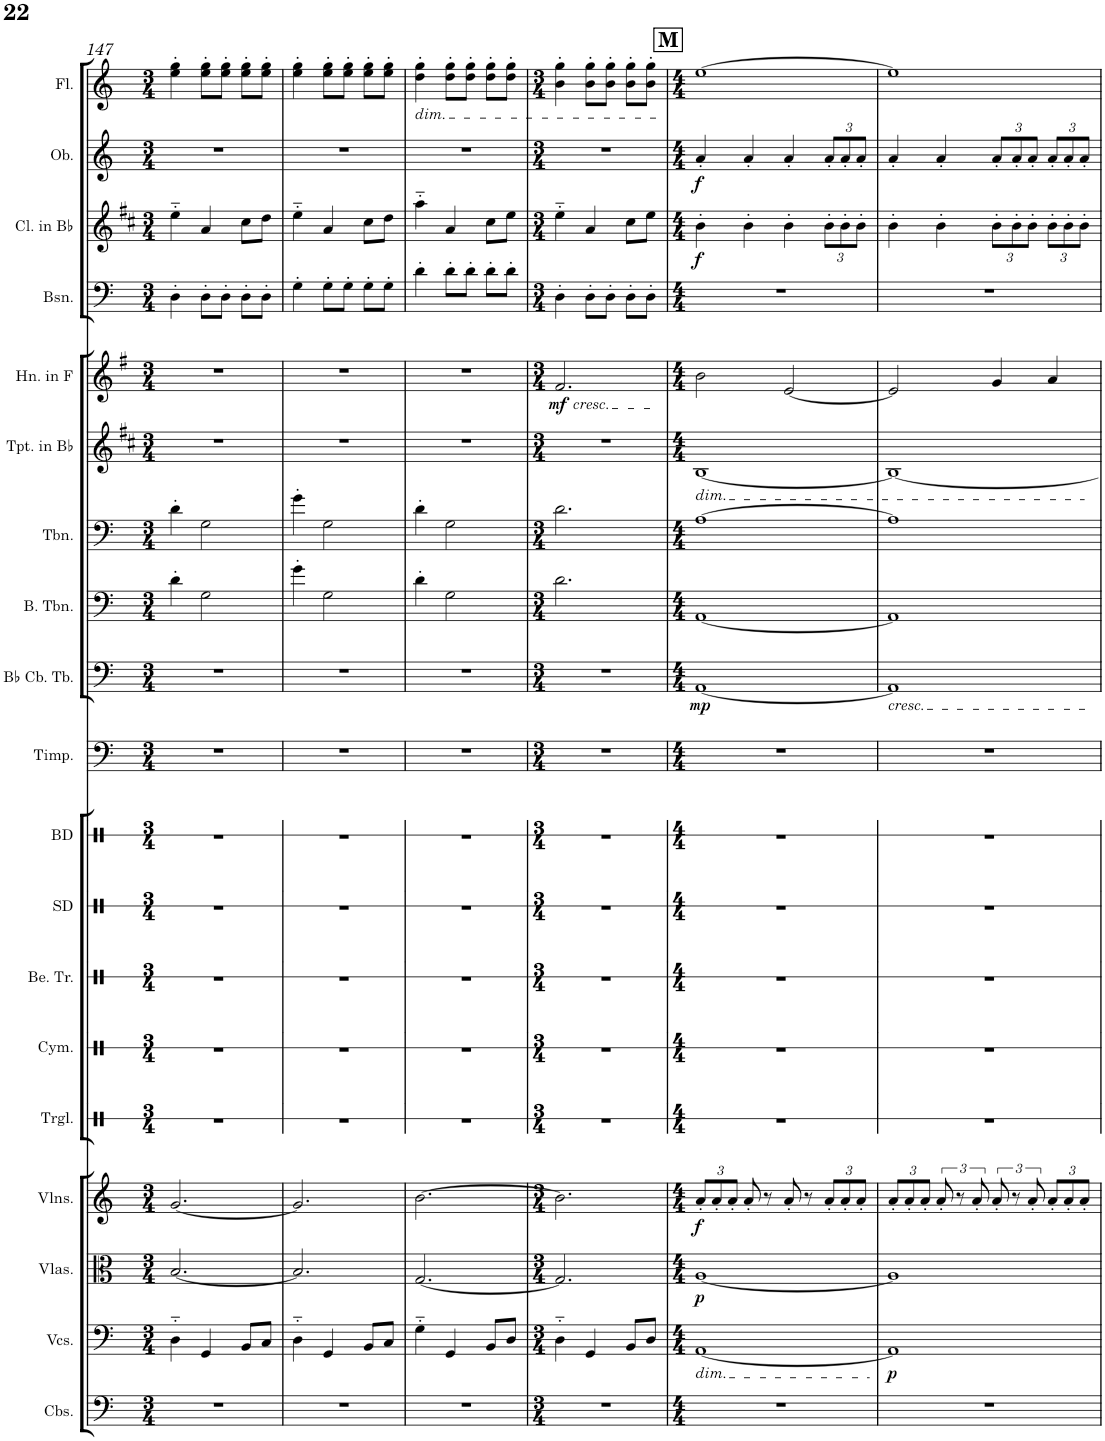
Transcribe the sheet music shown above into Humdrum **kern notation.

**kern	**kern	**dynam	**kern	**dynam	**kern	**dynam	**kern	**kern	**kern	**kern	**kern	**kern	**kern	**dynam	**kern	**kern	**kern	**kern	**dynam	**kern	**kern	**dynam	**kern	**dynam	**kern
*part19	*part18	*part18	*part17	*part17	*part16	*part16	*part15	*part14	*part13	*part12	*part11	*part10	*part9	*part9	*part8	*part7	*part6	*part5	*part5	*part4	*part3	*part3	*part2	*part2	*part1
*staff19	*staff18	*staff18	*staff17	*staff17	*staff16	*staff16	*staff15	*staff14	*staff13	*staff12	*staff11	*staff10	*staff9	*staff9	*staff8	*staff7	*staff6	*staff5	*staff5	*staff4	*staff3	*staff3	*staff2	*staff2	*staff1
*I"Contrabasses	*I"Violoncellos	*	*I"Violas	*	*I"Violins	*	*I"Triangle	*I"Cymbals	*I"Bell Tree	*I"Snare Drum	*I"Bass Drum	*I"Timpani	*I"Bb Contrabass Tuba	*	*I"Bass Trombone	*I"Trombone	*I"Trumpet in Bb	*I"Horn in F	*	*I"Bassoon	*I"Clarinet in Bb	*	*I"Oboe	*	*I"Flute
*I'Cbs.	*I'Vcs.	*	*I'Vlas.	*	*I'Vlns.	*	*I'Trgl.	*I'Cym.	*I'Be. Tr.	*I'SD	*I'BD	*I'Timp.	*I'Bb Cb. Tb.	*	*I'B. Tbn.	*I'Tbn.	*I'Tpt. in Bb	*I'Hn. in F	*	*I'Bsn.	*I'Cl. in Bb	*	*I'Ob.	*	*I'Fl.
!!LO:PB:g=z
*clefF4	*clefF4	*	*clefC3	*	*clefG2	*	*clefX	*clefX	*clefX	*clefX	*clefX	*clefF4	*clefF4	*	*clefF4	*clefF4	*clefG2	*clefG2	*	*clefF4	*clefG2	*	*clefG2	*	*clefG2
*Trd7c12	*	*	*	*	*	*	*	*	*	*	*	*	*	*	*	*	*Trd1c2	*Trd4c7	*	*	*Trd1c2	*	*	*	*
*k[]	*k[]	*	*k[]	*	*k[]	*	*k[]	*k[]	*k[]	*k[]	*k[]	*k[]	*k[]	*	*k[]	*k[]	*k[f#c#]	*k[f#]	*	*k[]	*k[f#c#]	*	*k[]	*	*k[]
*M3/4	*M3/4	*	*M3/4	*	*M3/4	*	*M3/4	*M3/4	*M3/4	*M3/4	*M3/4	*M3/4	*M3/4	*	*M3/4	*M3/4	*M3/4	*M3/4	*	*M3/4	*M3/4	*	*M3/4	*	*M3/4
=147	=147	=147	=147	=147	=147	=147	=147	=147	=147	=147	=147	=147	=147	=147	=147	=147	=147	=147	=147	=147	=147	=147	=147	=147	=147
2.r	4D\	.	[2.B/	.	[2.g/	.	2.r	2.r	2.r	2.r	2.r	2.r	2.r	.	4d'\	4d'\	2.r	2.r	.	4D'\	4ee\	.	2.r	.	4ee\' 4gg\'
.	4GG/	.	.	.	.	.	.	.	.	.	.	.	.	.	2G\	2G\	.	.	.	8D'\L	4a/	.	.	.	8ee\' 8gg\'L
.	.	.	.	.	.	.	.	.	.	.	.	.	.	.	.	.	.	.	.	8D'\J	.	.	.	.	8ee\' 8gg\'J
.	8BB/L	.	.	.	.	.	.	.	.	.	.	.	.	.	.	.	.	.	.	8D'\L	8cc#\L	.	.	.	8ee\' 8gg\'L
.	8C/J	.	.	.	.	.	.	.	.	.	.	.	.	.	.	.	.	.	.	8D'\J	8dd\J	.	.	.	8ee\' 8gg\'J
=148	=148	=148	=148	=148	=148	=148	=148	=148	=148	=148	=148	=148	=148	=148	=148	=148	=148	=148	=148	=148	=148	=148	=148	=148	=148
2.r	4D\	.	2.B/]	.	2.g/]	.	2.r	2.r	2.r	2.r	2.r	2.r	2.r	.	4g'\	4g'\	2.r	2.r	.	4G'\	4ee\	.	2.r	.	4ee\' 4gg\'
.	4GG/	.	.	.	.	.	.	.	.	.	.	.	.	.	2G\	2G\	.	.	.	8G'\L	4a/	.	.	.	8ee\' 8gg\'L
.	.	.	.	.	.	.	.	.	.	.	.	.	.	.	.	.	.	.	.	8G'\J	.	.	.	.	8ee\' 8gg\'J
.	8BB/L	.	.	.	.	.	.	.	.	.	.	.	.	.	.	.	.	.	.	8G'\L	8cc#\L	.	.	.	8ee\' 8gg\'L
.	8C/J	.	.	.	.	.	.	.	.	.	.	.	.	.	.	.	.	.	.	8G'\J	8dd\J	.	.	.	8ee\' 8gg\'J
=149	=149	=149	=149	=149	=149	=149	=149	=149	=149	=149	=149	=149	=149	=149	=149	=149	=149	=149	=149	=149	=149	=149	=149	=149	=149
!	!	!	!	!	!	!	!	!	!	!	!	!	!	!	!	!	!	!	!	!	!	!	!	!	!LO:TX:b:i:t=dim.
2.r	4G\	.	[2.G/	.	[2.b\	.	2.r	2.r	2.r	2.r	2.r	2.r	2.r	.	4d'\	4d'\	2.r	2.r	.	4d'\	4aa\	.	2.r	.	4dd\' 4gg\'
.	4GG/	.	.	.	.	.	.	.	.	.	.	.	.	.	2G\	2G\	.	.	.	8d'\L	4a/	.	.	.	8dd\' 8gg\'L
.	.	.	.	.	.	.	.	.	.	.	.	.	.	.	.	.	.	.	.	8d'\J	.	.	.	.	8dd\' 8gg\'J
.	8BB/L	.	.	.	.	.	.	.	.	.	.	.	.	.	.	.	.	.	.	8d'\L	8cc#\L	.	.	.	8dd\' 8gg\'L
.	8D/J	.	.	.	.	.	.	.	.	.	.	.	.	.	.	.	.	.	.	8d'\J	8ee\J	.	.	.	8dd\' 8gg\'J
=150	=150	=150	=150	=150	=150	=150	=150	=150	=150	=150	=150	=150	=150	=150	=150	=150	=150	=150	=150	=150	=150	=150	=150	=150	=150
*M3/4	*M3/4	*	*M3/4	*	*M3/4	*	*M3/4	*M3/4	*M3/4	*M3/4	*M3/4	*M3/4	*M3/4	*	*M3/4	*M3/4	*M3/4	*M3/4	*	*M3/4	*M3/4	*	*M3/4	*	*M3/4
!	!	!	!	!	!	!	!	!	!	!	!	!	!	!	!	!	!	!LO:TX:b:i:t=cresc.	!	!	!	!	!	!	!
!	!	!	!	!	!	!	!	!	!	!	!	!	!	!	!	!	!	!	!LO:DY:b	!	!	!	!	!	!
2.r	4D\	.	2.G/]	.	2.b\]	.	2.r	2.r	2.r	2.r	2.r	2.r	2.r	.	2.d\	2.d\	2.r	2.f#/	mf	4D'\	4ee\	.	2.r	.	4b\' 4gg\'
.	4GG/	.	.	.	.	.	.	.	.	.	.	.	.	.	.	.	.	.	.	8D'\L	4a/	.	.	.	8b\' 8gg\'L
.	.	.	.	.	.	.	.	.	.	.	.	.	.	.	.	.	.	.	.	8D'\J	.	.	.	.	8b\' 8gg\'J
.	8BB/L	.	.	.	.	.	.	.	.	.	.	.	.	.	.	.	.	.	.	8D'\L	8cc#\L	.	.	.	8b\' 8gg\'L
.	8D/J	.	.	.	.	.	.	.	.	.	.	.	.	.	.	.	.	.	.	8D'\J	8ee\J	.	.	.	8b\' 8gg\'J
!!LO:REH:place=s1:a:B:cj:fs=14:t=M
=151	=151	=151	=151	=151	=151	=151	=151	=151	=151	=151	=151	=151	=151	=151	=151	=151	=151	=151	=151	=151	=151	=151	=151	=151	=151
*M4/4	*M4/4	*	*M4/4	*	*M4/4	*	*M4/4	*M4/4	*M4/4	*M4/4	*M4/4	*M4/4	*M4/4	*	*M4/4	*M4/4	*M4/4	*M4/4	*	*M4/4	*M4/4	*	*M4/4	*	*M4/4
*	*	*	*	*	*Xbrackettup	*	*	*	*	*	*	*	*	*	*	*	*	*	*	*	*	*	*	*	*
!	!	!	!	!	!	!	!	!	!	!	!	!	!	!	!	!	!LO:TX:b:i:t=dim.	!	!	!	!	!	!	!	!
!	!LO:TX:b:i:t=dim.	!	!	!	!	!	!	!	!	!	!	!	!	!	!	!	!	!	!	!	!	!	!	!	!
!	!	!	!	!LO:DY:b	!	!LO:DY:b	!	!	!	!	!	!	!	!LO:DY:b	!	!	!	!	!	!	!	!LO:DY:b	!	!LO:DY:b	!
1r	[1AA	.	[1A	p	12a'/L	f	1r	1r	1r	1r	1r	1r	[1AA	mp	[1AA	[1A	[1B	2b\	.	1r	4b'\	f	4a'/	f	[1ee
.	.	.	.	.	12a'/	.	.	.	.	.	.	.	.	.	.	.	.	.	.	.	.	.	.	.	.
.	.	.	.	.	12a'/J	.	.	.	.	.	.	.	.	.	.	.	.	.	.	.	.	.	.	.	.
.	.	.	.	.	8a'/	.	.	.	.	.	.	.	.	.	.	.	.	.	.	.	4b'\	.	4a'/	.	.
.	.	.	.	.	8r	.	.	.	.	.	.	.	.	.	.	.	.	.	.	.	.	.	.	.	.
.	.	.	.	.	8a'/	.	.	.	.	.	.	.	.	.	.	.	.	[2e/	.	.	4b'\	.	4a'/	.	.
.	.	.	.	.	8r	.	.	.	.	.	.	.	.	.	.	.	.	.	.	.	.	.	.	.	.
*	*	*	*	*	*	*	*	*	*	*	*	*	*	*	*	*	*	*	*	*	*Xbrackettup	*	*Xbrackettup	*	*
.	.	.	.	.	12a'/L	.	.	.	.	.	.	.	.	.	.	.	.	.	.	.	12b'\L	.	12a'/L	.	.
.	.	.	.	.	12a'/	.	.	.	.	.	.	.	.	.	.	.	.	.	.	.	12b'\	.	12a'/	.	.
.	.	.	.	.	12a'/J	.	.	.	.	.	.	.	.	.	.	.	.	.	.	.	12b'\J	.	12a'/J	.	.
=152	=152	=152	=152	=152	=152	=152	=152	=152	=152	=152	=152	=152	=152	=152	=152	=152	=152	=152	=152	=152	=152	=152	=152	=152	=152
!	!	!	!	!	!	!	!	!	!	!	!	!	!LO:TX:b:i:t=cresc.	!	!	!	!	!	!	!	!	!	!	!	!
!	!	!LO:DY:b	!	!	!	!	!	!	!	!	!	!	!	!	!	!	!	!	!	!	!	!	!	!	!
1r	1AA]	p	1A]	.	12a'/L	.	1r	1r	1r	1r	1r	1r	1AA]	.	1AA]	1A]	1B_	2e/]	.	1r	4b'\	.	4a'/	.	1ee]
.	.	.	.	.	12a'/	.	.	.	.	.	.	.	.	.	.	.	.	.	.	.	.	.	.	.	.
.	.	.	.	.	12a'/J	.	.	.	.	.	.	.	.	.	.	.	.	.	.	.	.	.	.	.	.
*	*	*	*	*	*brackettup	*	*	*	*	*	*	*	*	*	*	*	*	*	*	*	*	*	*	*	*
.	.	.	.	.	12a'/	.	.	.	.	.	.	.	.	.	.	.	.	.	.	.	4b'\	.	4a'/	.	.
.	.	.	.	.	12r	.	.	.	.	.	.	.	.	.	.	.	.	.	.	.	.	.	.	.	.
.	.	.	.	.	12a'/	.	.	.	.	.	.	.	.	.	.	.	.	.	.	.	.	.	.	.	.
.	.	.	.	.	12a'/	.	.	.	.	.	.	.	.	.	.	.	.	4g/	.	.	12b'\L	.	12a'/L	.	.
.	.	.	.	.	12r	.	.	.	.	.	.	.	.	.	.	.	.	.	.	.	12b'\	.	12a'/	.	.
.	.	.	.	.	12a'/	.	.	.	.	.	.	.	.	.	.	.	.	.	.	.	12b'\J	.	12a'/J	.	.
*	*	*	*	*	*Xbrackettup	*	*	*	*	*	*	*	*	*	*	*	*	*	*	*	*	*	*	*	*
.	.	.	.	.	12a'/L	.	.	.	.	.	.	.	.	.	.	.	.	4a/	.	.	12b'\L	.	12a'/L	.	.
.	.	.	.	.	12a'/	.	.	.	.	.	.	.	.	.	.	.	.	.	.	.	12b'\	.	12a'/	.	.
.	.	.	.	.	12a'/J	.	.	.	.	.	.	.	.	.	.	.	.	.	.	.	12b'\J	.	12a'/J	.	.
=	=	=	=	=	=	=	=	=	=	=	=	=	=	=	=	=	=	=	=	=	=	=	=	=	=
*-	*-	*-	*-	*-	*-	*-	*-	*-	*-	*-	*-	*-	*-	*-	*-	*-	*-	*-	*-	*-	*-	*-	*-	*-	*-
